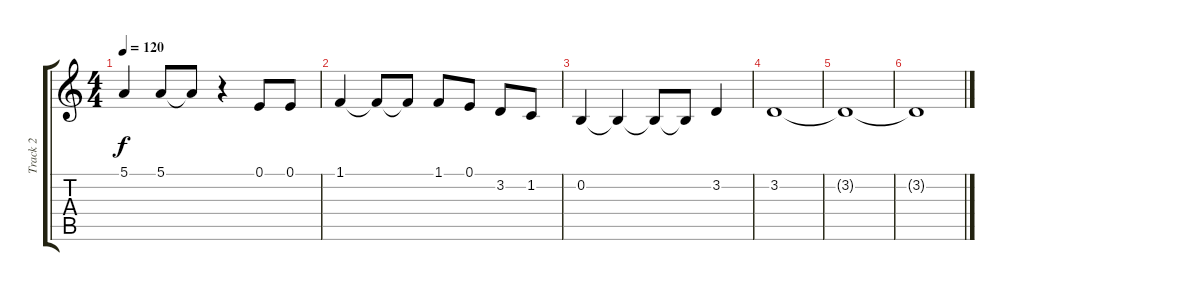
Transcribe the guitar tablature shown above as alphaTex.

\track ("Track 2" "Track 2") {instrument flute}
\staff {score tabs}
\tuning (E4 B3 G3 D3 A2 E2) {hide}
\ts (4 4)
\tempo 120
\clef g2
\ks c
5.1.4{dy f} 5.1.8 5.1{t}.8 r.4 0.1.8 0.1.8 |
1.1.4 1.1{t}.8 1.1{t}.8 1.1.8 0.1.8 3.2.8 1.2.8 |
0.2.4 0.2{t}.4 0.2{t}.8 0.2{t}.8 3.2.4 |
3.2.1 |
3.2{t}.1 |
3.2{t}.1
